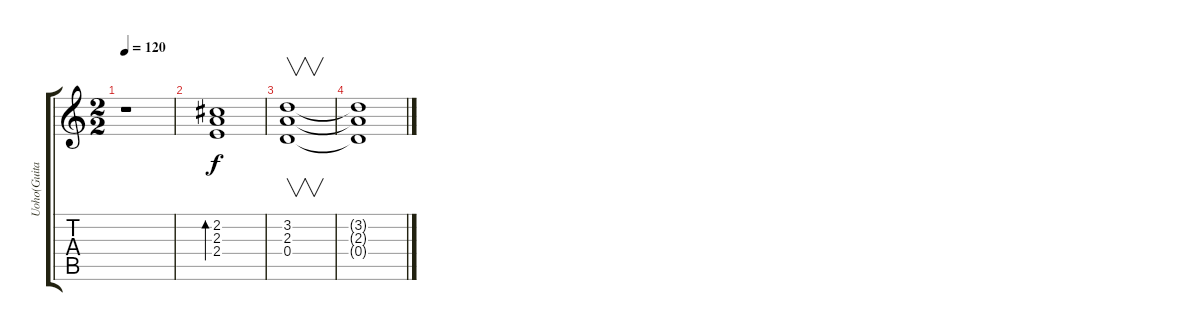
\track ("Uoho(Guitarra solista)" "Uoho(Guita") {instrument distortionguitar}
\staff {score tabs}
\tuning (E4 B3 G3 D3 A2 E2) {hide}
\ts (2 2)
\tempo 120
\clef g2
\ks c
r.1{dy f} |
(2.2 2.3 2.4).1{bd 120} |
(3.2 2.3 0.4).1{v} |
(3.2{t} 2.3{t} 0.4{t}).1
